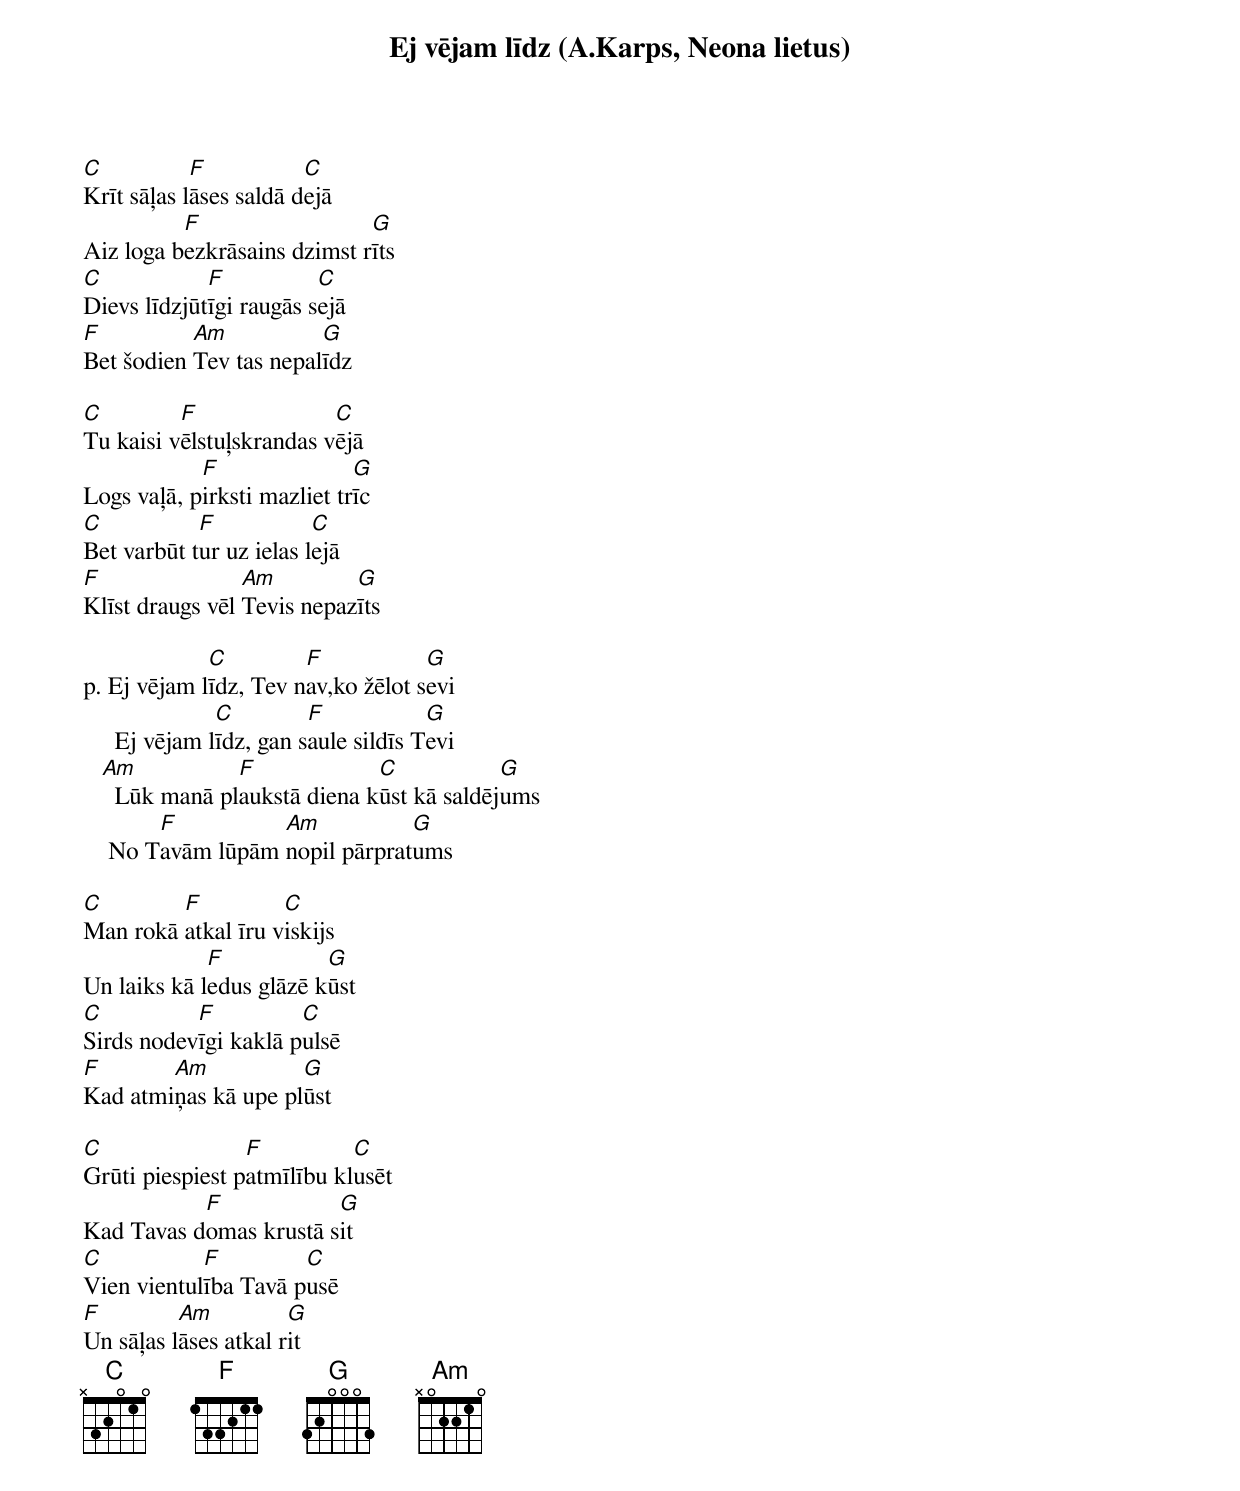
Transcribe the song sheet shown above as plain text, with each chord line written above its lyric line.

Ej vējam līdz (A.Karps, Neona lietus)
C           F           C
Krīt sāļas lāses saldā dejā
          F                  G
Aiz loga bezkrāsains dzimst rīts
C            F           C
Dievs līdzjūtīgi raugās sejā
F          Am           G
Bet šodien Tev tas nepalīdz

C         F               C
Tu kaisi vēlstuļskrandas vējā
            F                G
Logs vaļā, pirksti mazliet trīc
C           F            C
Bet varbūt tur uz ielas lejā
F                Am         G
Klīst draugs vēl Tevis nepazīts

             C         F            G
p. Ej vējam līdz, Tev nav,ko žēlot sevi
               C         F            G
     Ej vējam līdz, gan saule sildīs Tevi
   Am           F             C            G
     Lūk manā plaukstā diena kūst kā saldējums
        F          Am           G
    No Tavām lūpām nopil pārpratums

C        F          C
Man rokā atkal īru viskijs
             F           G
Un laiks kā ledus glāzē kūst
C          F          C
Sirds nodevīgi kaklā pulsē
F       Am           G
Kad atmiņas kā upe plūst

C                F          C
Grūti piespiest patmīlību klusēt
           F            G
Kad Tavas domas krustā sit
C           F         C
Vien vientulība Tavā pusē
F         Am          G
Un sāļas lāses atkal rit
